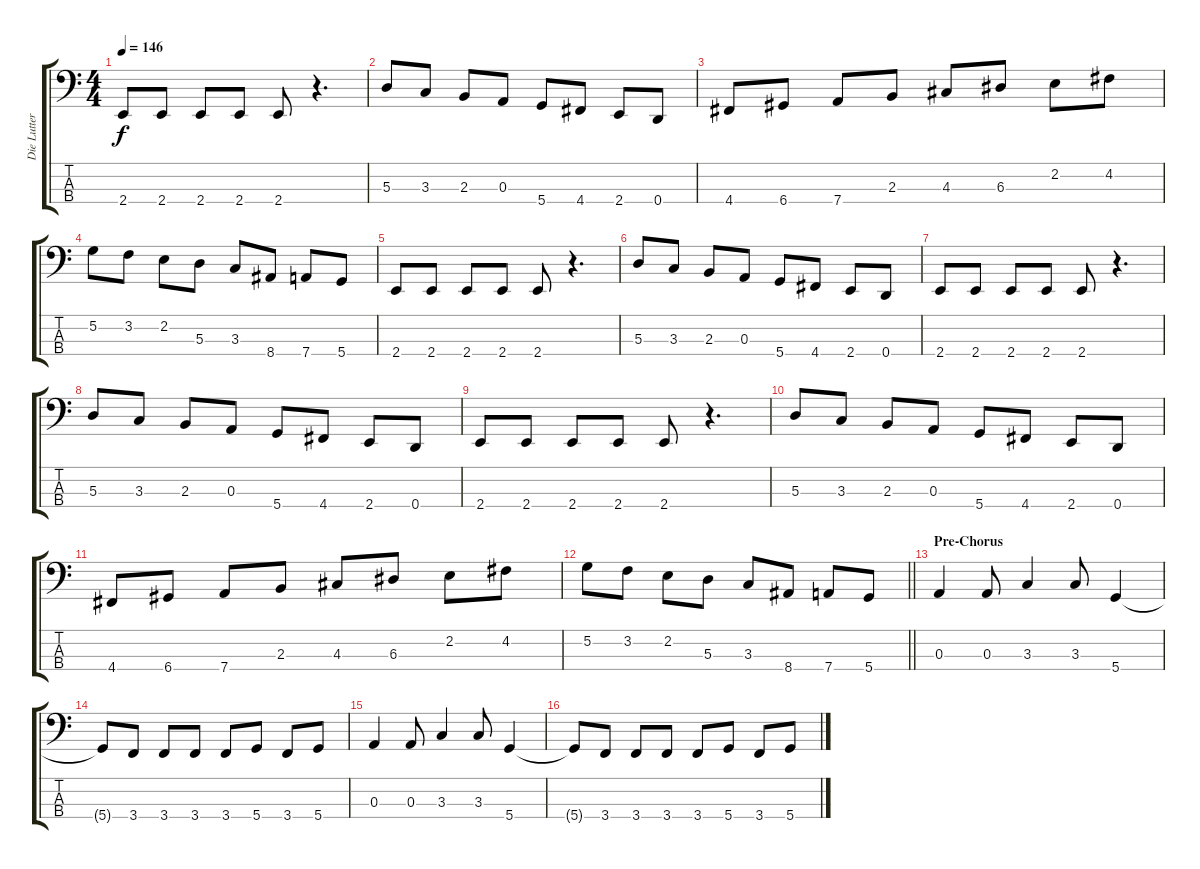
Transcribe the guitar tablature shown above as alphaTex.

\track ("Die Lutter" "Die Lutter") {instrument electricbasspick}
\staff {score tabs}
\tuning (G2 D2 A1 D1) {hide}
\ts (4 4)
\tempo 146
\clef f4
\ks c
2.4.8{dy f} 2.4.8 2.4.8 2.4.8 2.4.8 r.4{d} |
5.3.8 3.3.8 2.3.8 0.3.8 5.4.8 4.4.8 2.4.8 0.4.8 |
4.4.8 6.4.8 7.4.8 2.3.8 4.3.8 6.3.8 2.2.8 4.2.8 |
5.2.8 3.2.8 2.2.8 5.3.8 3.3.8 8.4.8 7.4.8 5.4.8 |
2.4.8 2.4.8 2.4.8 2.4.8 2.4.8 r.4{d} |
5.3.8 3.3.8 2.3.8 0.3.8 5.4.8 4.4.8 2.4.8 0.4.8 |
2.4.8 2.4.8 2.4.8 2.4.8 2.4.8 r.4{d} |
5.3.8 3.3.8 2.3.8 0.3.8 5.4.8 4.4.8 2.4.8 0.4.8 |
2.4.8 2.4.8 2.4.8 2.4.8 2.4.8 r.4{d} |
5.3.8 3.3.8 2.3.8 0.3.8 5.4.8 4.4.8 2.4.8 0.4.8 |
4.4.8 6.4.8 7.4.8 2.3.8 4.3.8 6.3.8 2.2.8 4.2.8 |
\barLineRight lightlight
5.2.8 3.2.8 2.2.8 5.3.8 3.3.8 8.4.8 7.4.8 5.4.8 |
\section ("" "Pre-Chorus")
0.3.4 0.3.8 3.3.4 3.3.8 5.4.4 |
5.4{t}.8 3.4.8 3.4.8 3.4.8 3.4.8 5.4.8 3.4.8 5.4.8 |
0.3.4 0.3.8 3.3.4 3.3.8 5.4.4 |
5.4{t}.8 3.4.8 3.4.8 3.4.8 3.4.8 5.4.8 3.4.8 5.4.8
